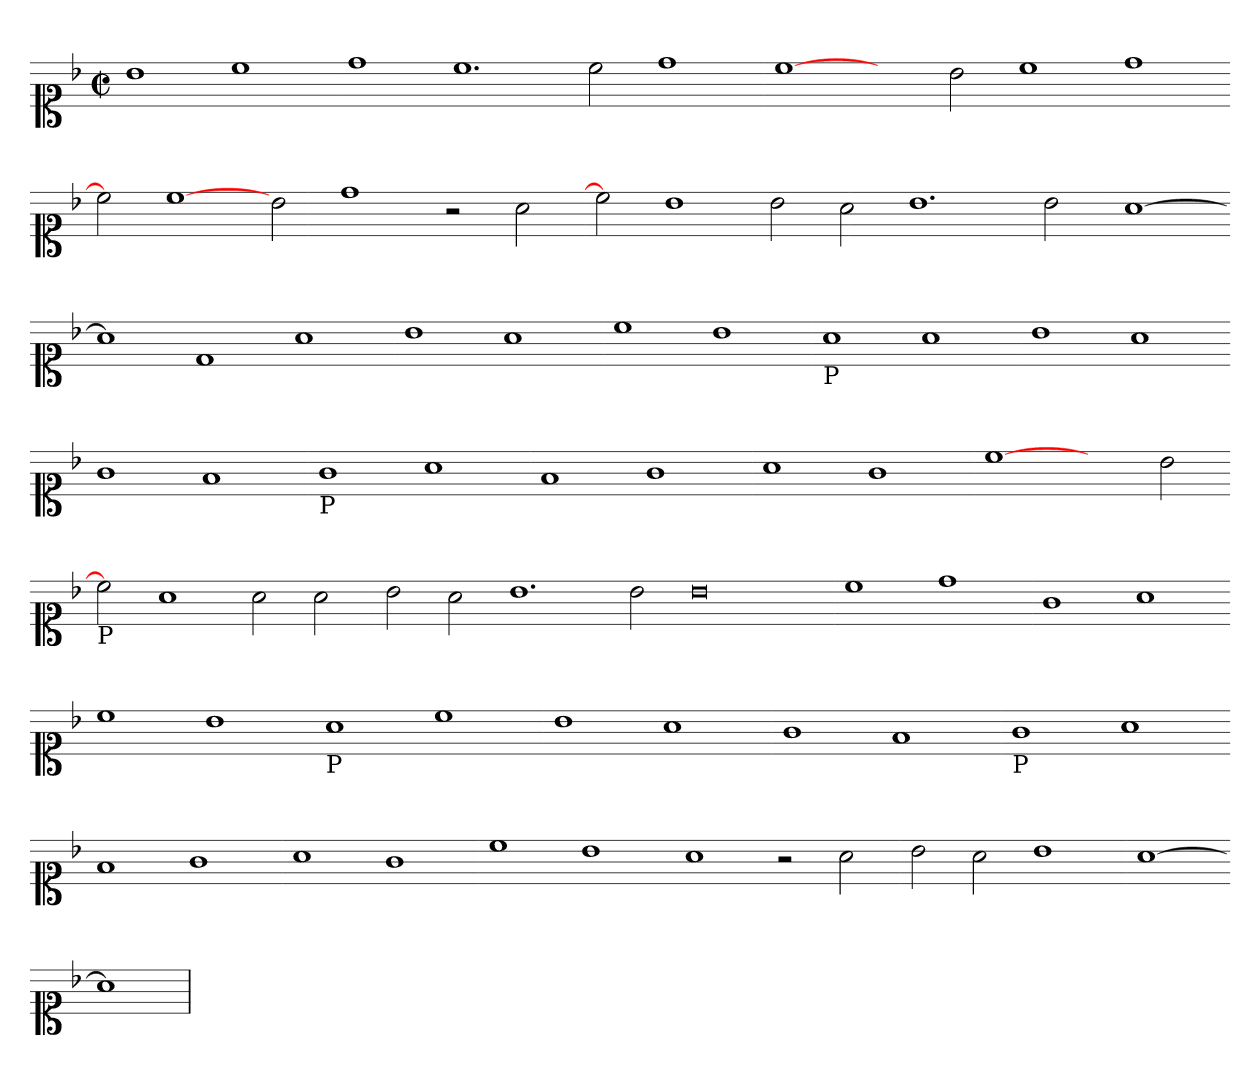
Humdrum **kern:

**kern
*part1
*staff1
*clefC1
*k[b-]
*M2/2
*met(c|)
=
1b-
1cc
=-
1dd
1.cc
2cc
1dd
=-
[1cc
2ryy
2b-
1cc
1dd
=-
2cc]
[1cc
2b-
1dd
2r
2a
=-
2cc]
1b-
2b-
2a
1.b-
2b-
=-
[1a
=-
1a]
1d
1a
=-
1b-
1a
=-
1cc
1b-
=-
!LO:TX:b:t=P
1a
1a
=-
1b-
1a
=-
1g
1f
=-
!LO:TX:b:t=P
1g
1a
=-
1f
1g
=-
1a
1g
=-
[1cc
2ryy
2b-
=-
!LO:TX:b:t=P
2cc]
1a
2a
2a
=-
2b-
2a
1.b-
2b-
0b-
=-
1cc
1dd
=-
1g
1a
=-
1cc
1b-
=-
!LO:TX:b:t=P
1a
1cc
=-
1b-
1a
=-
1g
1f
=-
!LO:TX:b:t=P
1g
1a
=-
1f
1g
=-
1a
1g
=-
1cc
1b-
=-
1a
2r
2a
=-
2b-
2a
1b-
=-
[1a
=1-
1a]
=
*-
